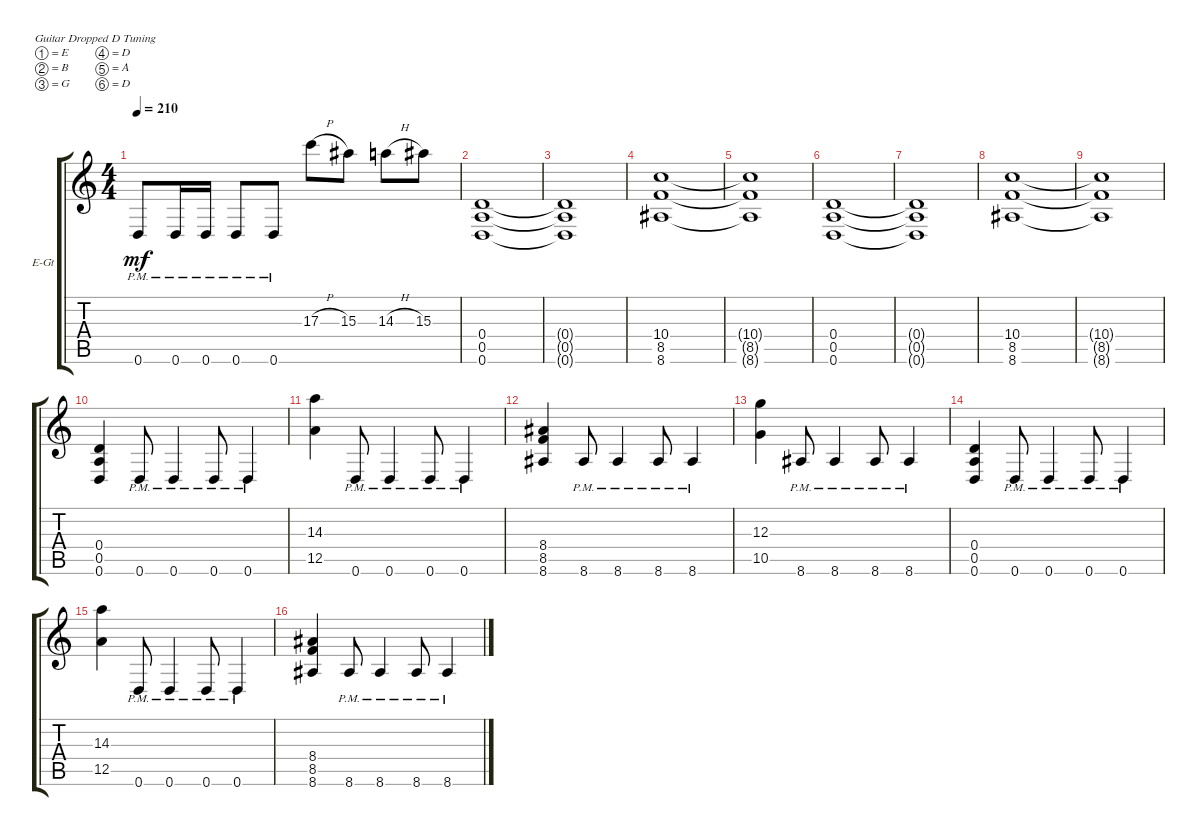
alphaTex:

\defaultSystemsLayout 4
\bracketExtendMode groupsimilarinstruments
\firstSystemTrackNameOrientation horizontal
\otherSystemsTrackNameOrientation horizontal
\track ("Rhythm 2" "E-Gt") {instrument distortionguitar}
\staff {score tabs}
\tuning (E4 B3 G3 D3 A2 D2)
\ts (4 4)
\tempo 210
\clef g2
\ks c
0.6{pm}.8{dy mf} 0.6{pm}.16 0.6{pm}.16 0.6{pm}.8 0.6{pm}.8 17.3{h}.8 15.3.8 14.3{h}.8 15.3.8 |
(0.6 0.5 0.4).1 |
(0.6{t} 0.5{t} 0.4{t}).1 |
(8.6 8.5 10.4).1 |
(8.6{t} 8.5{t} 10.4{t}).1 |
(0.6 0.5 0.4).1 |
(0.6{t} 0.5{t} 0.4{t}).1 |
(8.6 8.5 10.4).1 |
(8.6{t} 8.5{t} 10.4{t}).1 |
(0.6 0.5 0.4).4 0.6{pm}.8 0.6{pm}.4 0.6{pm}.8 0.6{pm}.4 |
(12.5 14.3).4 0.6{pm}.8 0.6{pm}.4 0.6{pm}.8 0.6{pm}.4 |
(8.6 8.5 8.4).4 8.6{pm}.8 8.6{pm}.4 8.6{pm}.8 8.6{pm}.4 |
(10.5 12.3).4 8.6{pm}.8 8.6{pm}.4 8.6{pm}.8 8.6{pm}.4 |
(0.6 0.5 0.4).4 0.6{pm}.8 0.6{pm}.4 0.6{pm}.8 0.6{pm}.4 |
(12.5 14.3).4 0.6{pm}.8 0.6{pm}.4 0.6{pm}.8 0.6{pm}.4 |
(8.6 8.5 8.4).4 8.6{pm}.8 8.6{pm}.4 8.6{pm}.8 8.6{pm}.4
